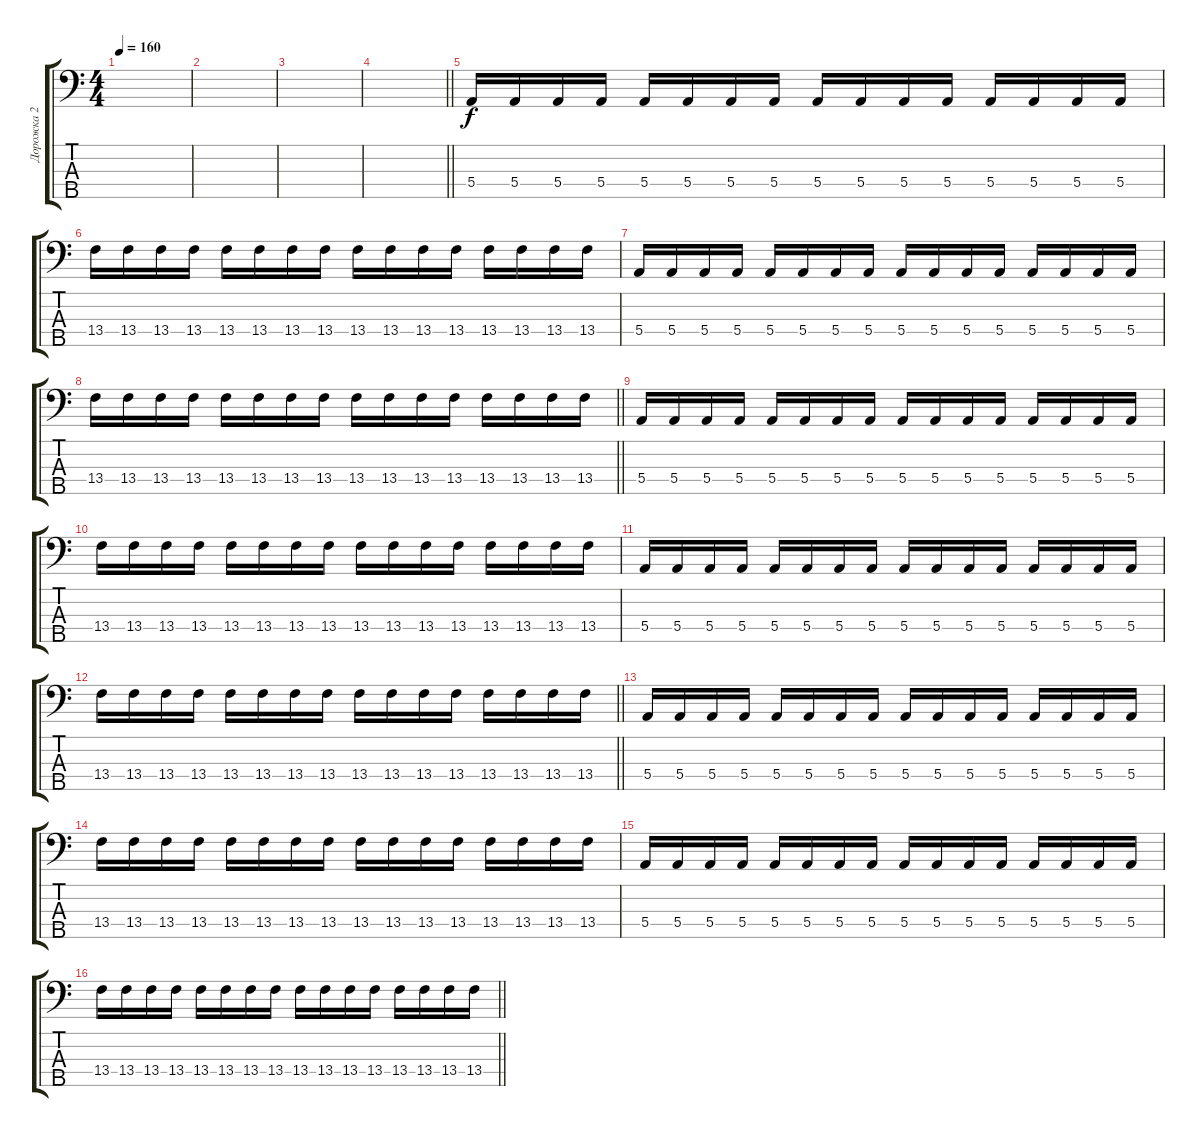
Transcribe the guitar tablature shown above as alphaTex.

\track ("Дорожка 2" "Дорожка 2") {instrument electricbassfinger}
\staff {score tabs}
\tuning (G2 D2 A1 E1 B0) {hide}
\ts (4 4)
\tempo 160
\clef f4
\ks c
|
|
|
\barLineRight lightlight
|
5.4.16 5.4.16 5.4.16 5.4.16 5.4.16 5.4.16 5.4.16 5.4.16 5.4.16 5.4.16 5.4.16 5.4.16 5.4.16 5.4.16 5.4.16 5.4.16 |
13.4.16 13.4.16 13.4.16 13.4.16 13.4.16 13.4.16 13.4.16 13.4.16 13.4.16 13.4.16 13.4.16 13.4.16 13.4.16 13.4.16 13.4.16 13.4.16 |
5.4.16 5.4.16 5.4.16 5.4.16 5.4.16 5.4.16 5.4.16 5.4.16 5.4.16 5.4.16 5.4.16 5.4.16 5.4.16 5.4.16 5.4.16 5.4.16 |
\barLineRight lightlight
13.4.16 13.4.16 13.4.16 13.4.16 13.4.16 13.4.16 13.4.16 13.4.16 13.4.16 13.4.16 13.4.16 13.4.16 13.4.16 13.4.16 13.4.16 13.4.16 |
5.4.16 5.4.16 5.4.16 5.4.16 5.4.16 5.4.16 5.4.16 5.4.16 5.4.16 5.4.16 5.4.16 5.4.16 5.4.16 5.4.16 5.4.16 5.4.16 |
13.4.16 13.4.16 13.4.16 13.4.16 13.4.16 13.4.16 13.4.16 13.4.16 13.4.16 13.4.16 13.4.16 13.4.16 13.4.16 13.4.16 13.4.16 13.4.16 |
5.4.16 5.4.16 5.4.16 5.4.16 5.4.16 5.4.16 5.4.16 5.4.16 5.4.16 5.4.16 5.4.16 5.4.16 5.4.16 5.4.16 5.4.16 5.4.16 |
\barLineRight lightlight
13.4.16 13.4.16 13.4.16 13.4.16 13.4.16 13.4.16 13.4.16 13.4.16 13.4.16 13.4.16 13.4.16 13.4.16 13.4.16 13.4.16 13.4.16 13.4.16 |
5.4.16 5.4.16 5.4.16 5.4.16 5.4.16 5.4.16 5.4.16 5.4.16 5.4.16 5.4.16 5.4.16 5.4.16 5.4.16 5.4.16 5.4.16 5.4.16 |
13.4.16 13.4.16 13.4.16 13.4.16 13.4.16 13.4.16 13.4.16 13.4.16 13.4.16 13.4.16 13.4.16 13.4.16 13.4.16 13.4.16 13.4.16 13.4.16 |
5.4.16 5.4.16 5.4.16 5.4.16 5.4.16 5.4.16 5.4.16 5.4.16 5.4.16 5.4.16 5.4.16 5.4.16 5.4.16 5.4.16 5.4.16 5.4.16 |
\barLineRight lightlight
13.4.16 13.4.16 13.4.16 13.4.16 13.4.16 13.4.16 13.4.16 13.4.16 13.4.16 13.4.16 13.4.16 13.4.16 13.4.16 13.4.16 13.4.16 13.4.16
